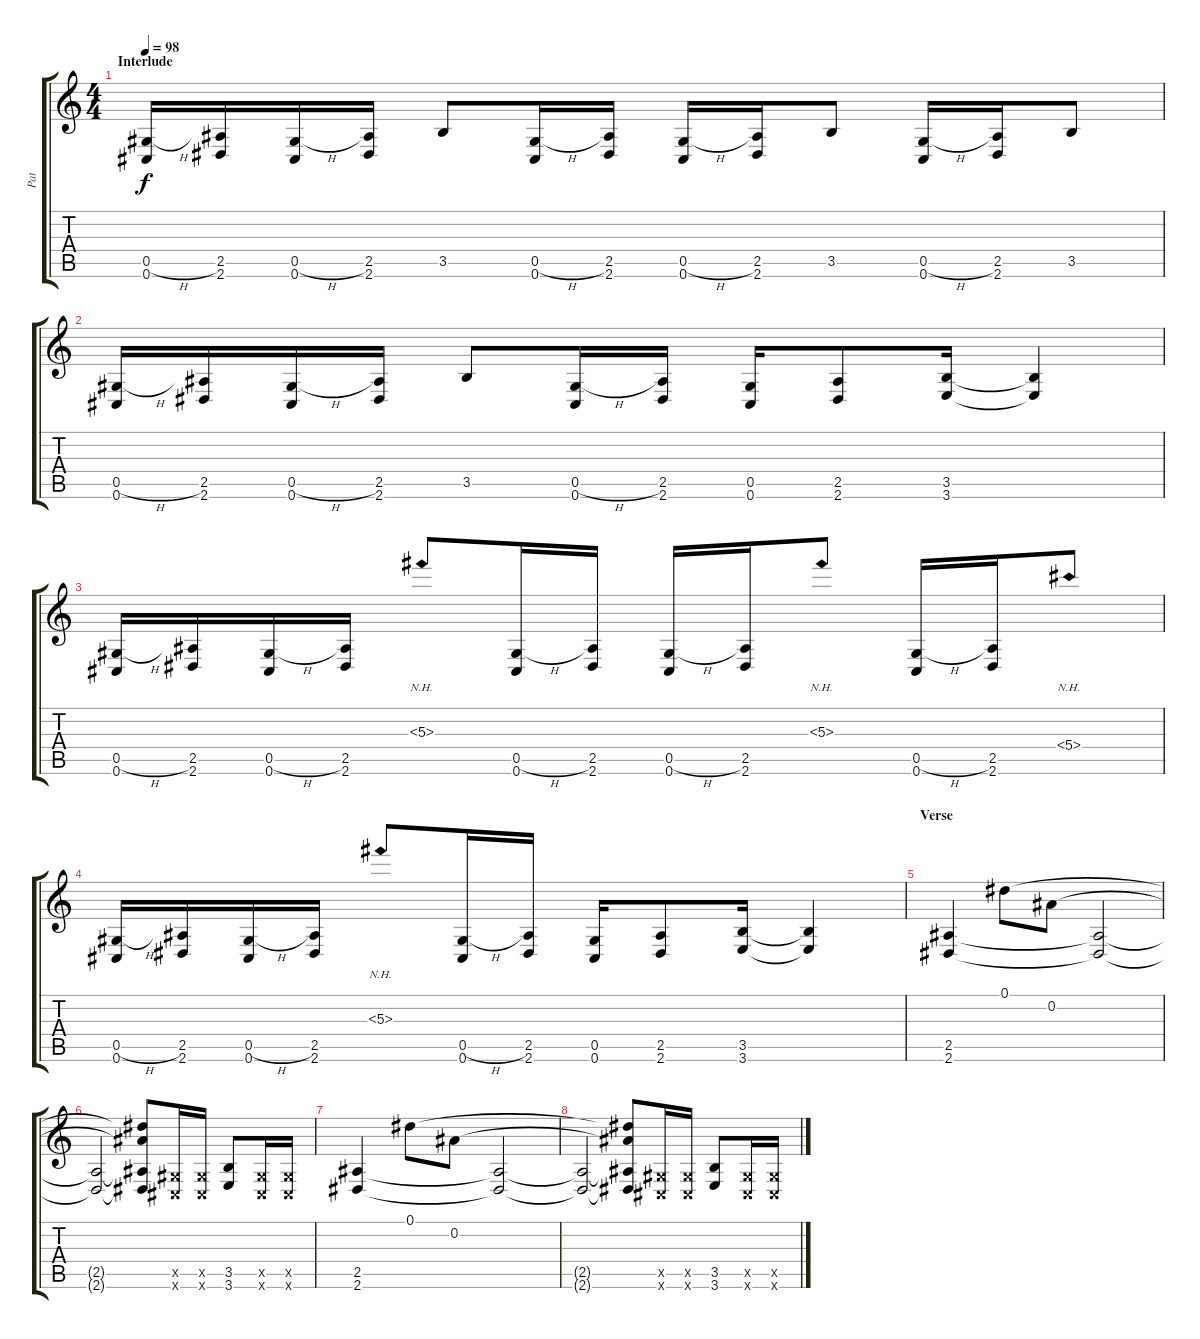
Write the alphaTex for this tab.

\track ("Pat" "Pat") {instrument distortionguitar}
\staff {score tabs}
\tuning (Eb4 Bb3 Gb3 Db3 Ab2 Db2) {hide}
\ts (4 4)
\section ("" "Interlude")
\tempo 98
\clef g2
\ks c
(0.5{h} 0.6).16{dy f} (2.5 2.6).16 (0.5{h} 0.6).16 (2.5 2.6).16 3.5.8 (0.5{h} 0.6).16 (2.5 2.6).16 (0.5{h} 0.6).16 (2.5 2.6).16 3.5.8 (0.5{h} 0.6).16 (2.5 2.6).16 3.5.8 |
(0.5{h} 0.6).16 (2.5 2.6).16 (0.5{h} 0.6).16 (2.5 2.6).16 3.5.8 (0.5{h} 0.6).16 (2.5 2.6).16 (0.5 0.6).16 (2.5 2.6).8 (3.5 3.6).16 (3.5{t} 3.6{t}).4 |
(0.5{h} 0.6).16 (2.5 2.6).16 (0.5{h} 0.6).16 (2.5 2.6).16 5.3{nh}.8 (0.5{h} 0.6).16 (2.5 2.6).16 (0.5{h} 0.6).16 (2.5 2.6).16 5.3{nh}.8 (0.5{h} 0.6).16 (2.5 2.6).16 5.4{nh}.8 |
(0.5{h} 0.6).16 (2.5 2.6).16 (0.5{h} 0.6).16 (2.5 2.6).16 5.3{nh}.8 (0.5{h} 0.6).16 (2.5 2.6).16 (0.5 0.6).16 (2.5 2.6).8 (3.5 3.6).16 (3.5{t} 3.6{t}).4 |
\section ("" "Verse")
(2.5 2.6).4 0.1.8 0.2.8 (2.5{t} 2.6{t}).2 |
(2.5{t} 2.6{t}).2 (0.1{t} 0.2{t} 2.5{t} 2.6{t}).8 (0.5{x} 0.6{x}).16 (0.5{x} 0.6{x}).16 (3.5 3.6).8 (0.5{x} 0.6{x}).16 (0.5{x} 0.6{x}).16 |
(2.5 2.6).4 0.1.8 0.2.8 (2.5{t} 2.6{t}).2 |
(2.5{t} 2.6{t}).2 (0.1{t} 0.2{t} 2.5{t} 2.6{t}).8 (0.5{x} 0.6{x}).16 (0.5{x} 0.6{x}).16 (3.5 3.6).8 (0.5{x} 0.6{x}).16 (0.5{x} 0.6{x}).16
